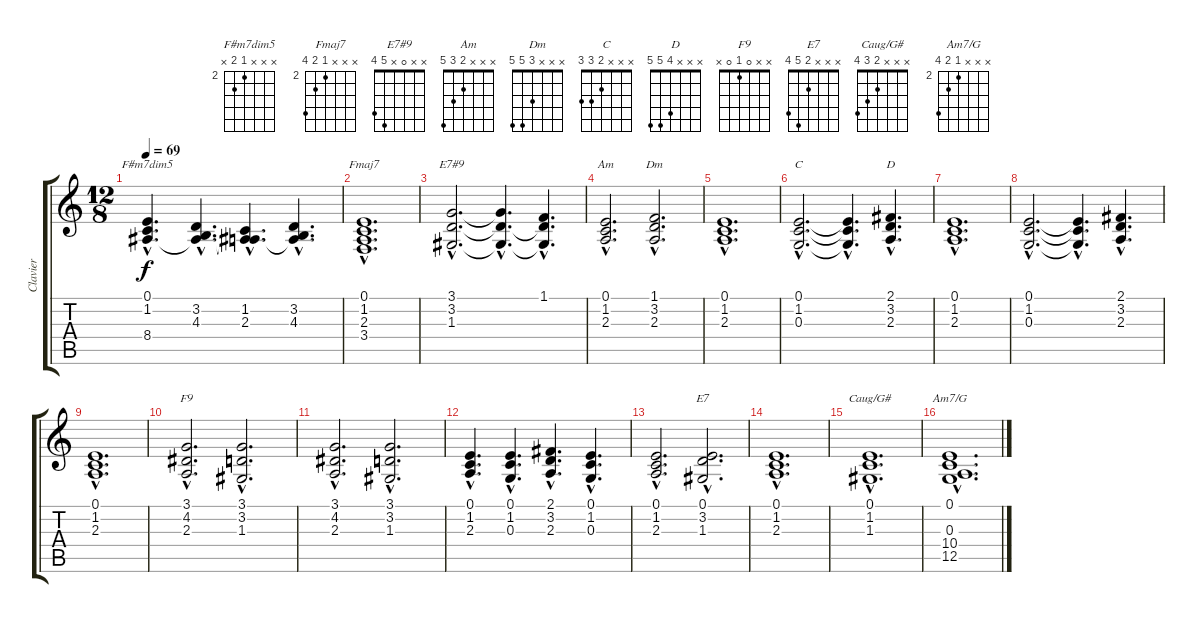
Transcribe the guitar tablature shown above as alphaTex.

\track ("Clavier" "Clavier") {instrument synthstrings1}
\staff {score tabs}
\tuning (E4 B3 G3 D3 A2 E2) {hide}
\chord ("F#m7dim5" x x x 2 3 x) {firstfret 2}
\chord ("Fmaj7" x x x 2 3 5) {firstfret 2}
\chord ("E7#9" x x 0 x 5 4)
\chord ("Am" x x x 2 3 5)
\chord ("Dm" x x x 3 5 5)
\chord ("C" x x x 2 3 3)
\chord ("D" x x x 4 5 5)
\chord ("F9" x x 0 1 0 x)
\chord ("E7" x x x 2 5 4)
\chord ("Caug/G#" x x x 2 3 4)
\chord ("Am7/G" x x x 2 3 5) {firstfret 2}
\ts (12 8)
\tempo 69
\clef g2
\ks c
(0.1{hac} 1.2{hac} 8.4{hac}).4{d ch "F#m7dim5" dy f} (3.2{hac} 4.3{hac} 8.4{hac t}).4{d} (1.2{hac} 2.3{hac} 8.4{hac t}).4{d} (3.2{hac} 4.3{hac} 8.4{hac t}).4{d} |
(0.1{hac} 1.2{hac} 2.3{hac} 3.4{hac}).1{d ch "Fmaj7"} |
(3.1{hac} 3.2{hac} 1.3{hac}).2{d ch "E7#9"} (3.1{hac t} 3.2{hac t} 1.3{hac t}).4{d} (1.1{hac} 3.2{hac t} 1.3{hac t}).4{d} |
(0.1{hac} 1.2{hac} 2.3{hac}).2{d ch "Am"} (1.1{hac} 3.2{hac} 2.3{hac}).2{d ch "Dm"} |
(0.1{hac} 1.2{hac} 2.3{hac}).1{d} |
(0.1{hac} 1.2{hac} 0.3{hac}).2{d ch "C"} (0.1{hac t} 1.2{hac t} 0.3{hac t}).4{d} (2.1{hac} 3.2{hac} 2.3{hac}).4{d ch "D"} |
(0.1{hac} 1.2{hac} 2.3{hac}).1{d} |
(0.1{hac} 1.2{hac} 0.3{hac}).2{d} (0.1{hac t} 1.2{hac t} 0.3{hac t}).4{d} (2.1{hac} 3.2{hac} 2.3{hac}).4{d} |
(0.1{hac} 1.2{hac} 2.3{hac}).1{d} |
(3.1{hac} 4.2{hac} 2.3{hac}).2{d ch "F9"} (3.1{hac} 3.2{hac} 1.3{hac}).2{d} |
(3.1{hac} 4.2{hac} 2.3{hac}).2{d} (3.1{hac} 3.2{hac} 1.3{hac}).2{d} |
(0.1{hac} 1.2{hac} 2.3{hac}).4{d} (0.1{hac} 1.2{hac} 0.3{hac}).4{d} (2.1{hac} 3.2{hac} 2.3{hac}).4{d} (0.1{hac} 1.2{hac} 0.3{hac}).4{d} |
(0.1{hac} 1.2{hac} 2.3{hac}).2{d} (0.1{hac} 3.2{hac} 1.3{hac}).2{d ch "E7"} |
(0.1{hac} 1.2{hac} 2.3{hac}).1{d} |
(0.1{hac} 1.2{hac} 1.3{hac}).1{d ch "Caug/G#"} |
(0.1{hac} 0.3{hac} 10.4{hac} 12.5{hac}).1{d ch "Am7/G"}
